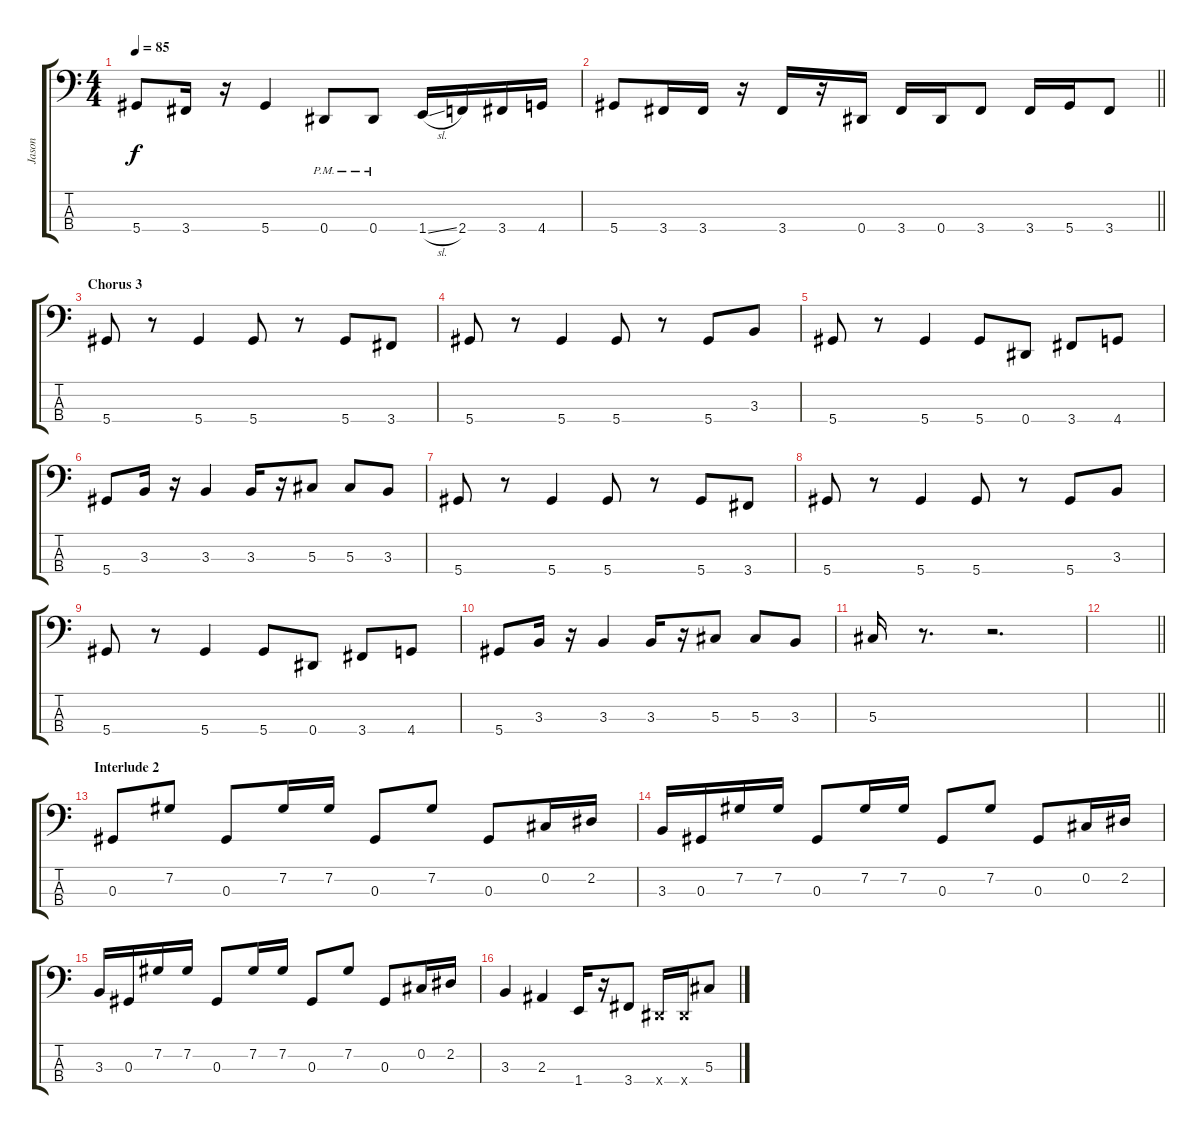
\track ("Jason" "Jason") {instrument electricbassfinger}
\staff {score tabs}
\tuning (Gb2 Db2 Ab1 Eb1) {hide}
\ts (4 4)
\tempo 85
\clef f4
\ks c
5.4.8{dy f} 3.4.16 r.16 5.4.4 0.4{pm}.8 0.4{pm}.8 1.4{sl}.16 2.4.16 3.4.16 4.4.16 |
\barLineRight lightlight
5.4.8 3.4.16 3.4.16 r.16 3.4.16 r.16 0.4.16 3.4.16 0.4.16 3.4.8 3.4.16 5.4.16 3.4.8 |
\section ("" "Chorus 3")
5.4.8{volume 7} r.8 5.4.4 5.4.8 r.8 5.4.8 3.4.8 |
5.4.8 r.8 5.4.4 5.4.8 r.8 5.4.8 3.3.8 |
5.4.8 r.8 5.4.4 5.4.8 0.4.8 3.4.8 4.4.8 |
5.4.8 3.3.16 r.16 3.3.4 3.3.16 r.16 5.3.8 5.3.8 3.3.8 |
5.4.8 r.8 5.4.4 5.4.8 r.8 5.4.8 3.4.8 |
5.4.8 r.8 5.4.4 5.4.8 r.8 5.4.8 3.3.8 |
5.4.8 r.8 5.4.4 5.4.8 0.4.8 3.4.8 4.4.8 |
5.4.8 3.3.16 r.16 3.3.4 3.3.16 r.16 5.3.8 5.3.8 3.3.8 |
5.3.16 r.8{d} r.2{d} |
\barLineRight lightlight
|
\section ("" "Interlude 2")
0.3.8 7.2.8 0.3.8 7.2.16 7.2.16 0.3.8 7.2.8 0.3.8 0.2.16 2.2.16 |
3.3.16 0.3.16 7.2.16 7.2.16 0.3.8 7.2.16 7.2.16 0.3.8 7.2.8 0.3.8 0.2.16 2.2.16 |
3.3.16 0.3.16 7.2.16 7.2.16 0.3.8 7.2.16 7.2.16 0.3.8 7.2.8 0.3.8 0.2.16 2.2.16 |
3.3.4 2.3.4 1.4.16 r.16 3.4.8 0.4{x}.16 0.4{x}.16 5.3.8
